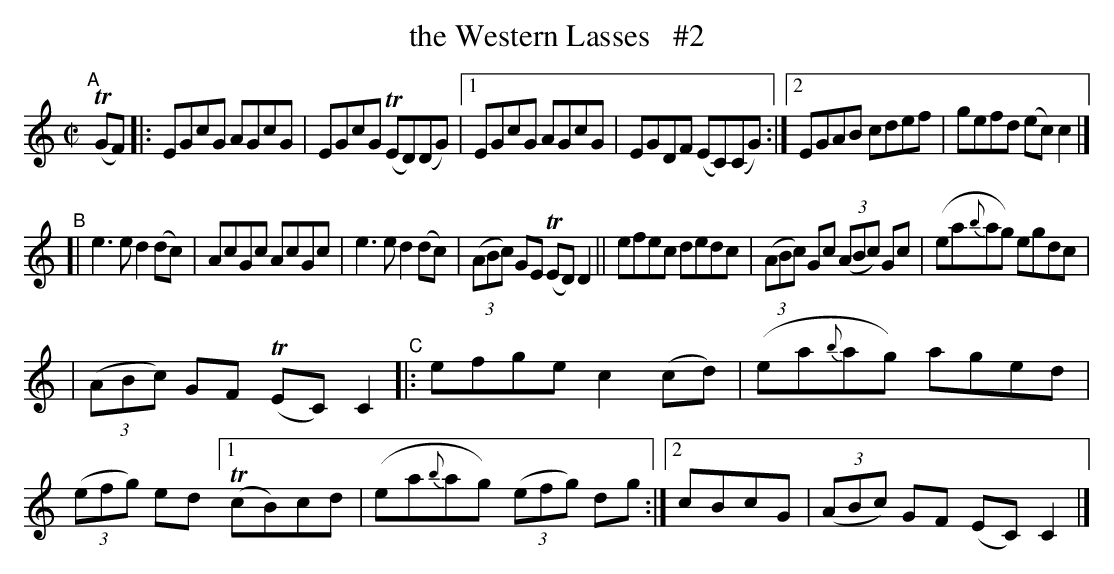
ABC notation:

X:1
T: the Western Lasses   #2
M: C|
L: 1/8
K: C
"^A"[|] (TGF) \
|: EGcG AGcG | EGcG (TED)(DG) |\
[1 EGcG AGcG | EGDF (EC)(CG) :|\
[2 EGAB cdef | gefd (ec)c2 |]
"^B"\
[| e3e d2(dc) | AcGc AcGc | e3e d2(dc) | (3(ABc) GE (TED)D2 \
|| efec dedc | (3(ABc) Gc (3(ABc) Gc | (ea{b}ag) egdc |
| (3(ABc) GF (TEC)C2 \
"^C"\
|: efge c2(cd) | (ea{b}ag) aged | (3(efg) ed \
[1 (TcB)cd | (ea{b}ag) (3(efg) dg :|\
[2 cBcG | (3(ABc) GF (EC)C2 |]
